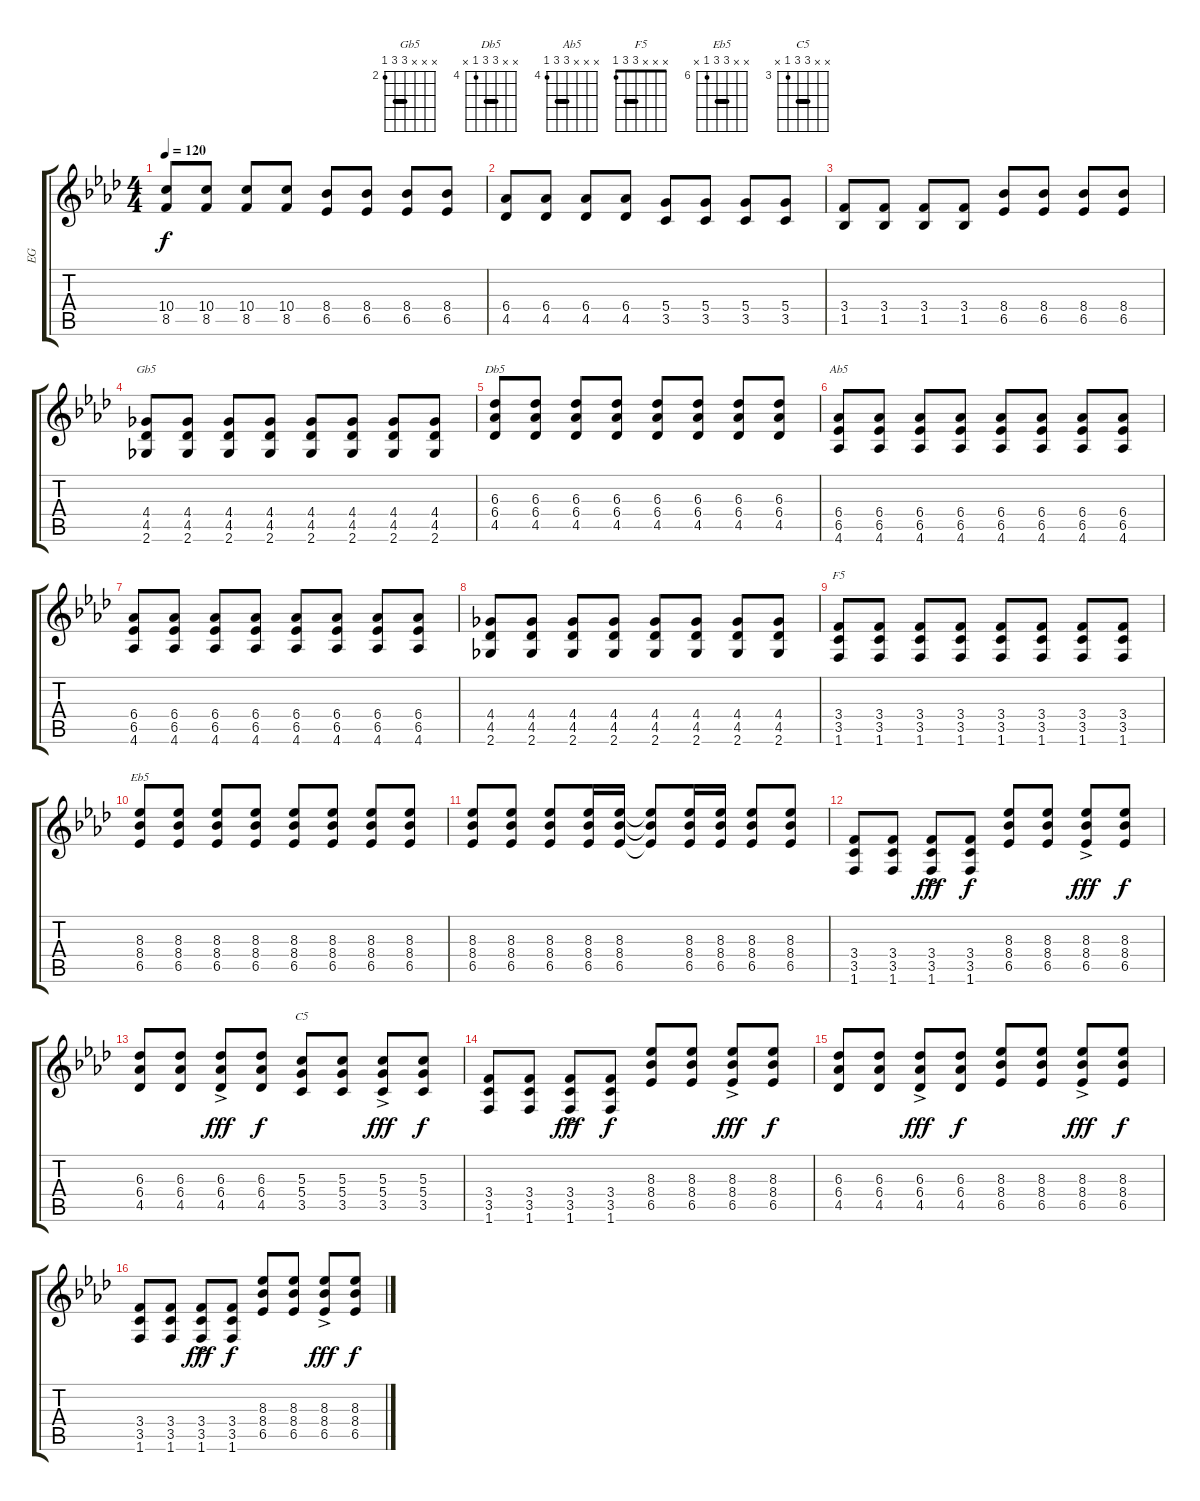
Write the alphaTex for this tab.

\track ("EG" "EG") {instrument overdrivenguitar}
\staff {score tabs}
\tuning (E4 B3 G3 D3 A2 E2) {hide}
\chord ("Gb5" x x x 4 4 2) {firstfret 2 barre 4}
\chord ("Db5" x x 6 6 4 x) {firstfret 4 barre 6}
\chord ("Ab5" x x x 6 6 4) {firstfret 4 barre 6}
\chord ("F5" x x x 3 3 1) {barre 3}
\chord ("Eb5" x x 8 8 6 x) {firstfret 6 barre 8}
\chord ("C5" x x 5 5 3 x) {firstfret 3 barre 5}
\ts (4 4)
\tempo 120
\clef g2
\ks ab
(10.4 8.5).8{dy f} (10.4 8.5).8 (10.4 8.5).8 (10.4 8.5).8 (8.4 6.5).8 (8.4 6.5).8 (8.4 6.5).8 (8.4 6.5).8 |
(6.4 4.5).8 (6.4 4.5).8 (6.4 4.5).8 (6.4 4.5).8 (5.4 3.5).8 (5.4 3.5).8 (5.4 3.5).8 (5.4 3.5).8 |
(3.4 1.5).8 (3.4 1.5).8 (3.4 1.5).8 (3.4 1.5).8 (8.4 6.5).8 (8.4 6.5).8 (8.4 6.5).8 (8.4 6.5).8 |
(4.4 4.5 2.6).8{ch "Gb5"} (4.4 4.5 2.6).8 (4.4 4.5 2.6).8 (4.4 4.5 2.6).8 (4.4 4.5 2.6).8 (4.4 4.5 2.6).8 (4.4 4.5 2.6).8 (4.4 4.5 2.6).8 |
(6.3 6.4 4.5).8{ch "Db5"} (6.3 6.4 4.5).8 (6.3 6.4 4.5).8 (6.3 6.4 4.5).8 (6.3 6.4 4.5).8 (6.3 6.4 4.5).8 (6.3 6.4 4.5).8 (6.3 6.4 4.5).8 |
(6.4 6.5 4.6).8{ch "Ab5"} (6.4 6.5 4.6).8 (6.4 6.5 4.6).8 (6.4 6.5 4.6).8 (6.4 6.5 4.6).8 (6.4 6.5 4.6).8 (6.4 6.5 4.6).8 (6.4 6.5 4.6).8 |
(6.4 6.5 4.6).8 (6.4 6.5 4.6).8 (6.4 6.5 4.6).8 (6.4 6.5 4.6).8 (6.4 6.5 4.6).8 (6.4 6.5 4.6).8 (6.4 6.5 4.6).8 (6.4 6.5 4.6).8 |
(4.4 4.5 2.6).8 (4.4 4.5 2.6).8 (4.4 4.5 2.6).8 (4.4 4.5 2.6).8 (4.4 4.5 2.6).8 (4.4 4.5 2.6).8 (4.4 4.5 2.6).8 (4.4 4.5 2.6).8 |
(3.4 3.5 1.6).8{ch "F5"} (3.4 3.5 1.6).8 (3.4 3.5 1.6).8 (3.4 3.5 1.6).8 (3.4 3.5 1.6).8 (3.4 3.5 1.6).8 (3.4 3.5 1.6).8 (3.4 3.5 1.6).8 |
(8.3 8.4 6.5).8{ch "Eb5"} (8.3 8.4 6.5).8 (8.3 8.4 6.5).8 (8.3 8.4 6.5).8 (8.3 8.4 6.5).8 (8.3 8.4 6.5).8 (8.3 8.4 6.5).8 (8.3 8.4 6.5).8 |
(8.3 8.4 6.5).8 (8.3 8.4 6.5).8 (8.3 8.4 6.5).8 (8.3 8.4 6.5).16 (8.3 8.4 6.5).16 (8.3{t} 8.4{t} 6.5{t}).8 (8.3 8.4 6.5).16 (8.3 8.4 6.5).16 (8.3 8.4 6.5).8 (8.3 8.4 6.5).8 |
(3.4 3.5 1.6).8 (3.4 3.5 1.6).8 (3.4{ac} 3.5{ac} 1.6{ac}).8{dy fff} (3.4 3.5 1.6).8{dy f} (8.3 8.4 6.5).8 (8.3 8.4 6.5).8 (8.3{ac} 8.4{ac} 6.5{ac}).8{dy fff} (8.3 8.4 6.5).8{dy f} |
(6.3 6.4 4.5).8 (6.3 6.4 4.5).8 (6.3{ac} 6.4{ac} 4.5{ac}).8{dy fff} (6.3 6.4 4.5).8{dy f} (5.3 5.4 3.5).8{ch "C5"} (5.3 5.4 3.5).8 (5.3{ac} 5.4{ac} 3.5{ac}).8{dy fff} (5.3 5.4 3.5).8{dy f} |
(3.4 3.5 1.6).8 (3.4 3.5 1.6).8 (3.4{ac} 3.5{ac} 1.6{ac}).8{dy fff} (3.4 3.5 1.6).8{dy f} (8.3 8.4 6.5).8 (8.3 8.4 6.5).8 (8.3{ac} 8.4{ac} 6.5{ac}).8{dy fff} (8.3 8.4 6.5).8{dy f} |
(6.3 6.4 4.5).8 (6.3 6.4 4.5).8 (6.3{ac} 6.4{ac} 4.5{ac}).8{dy fff} (6.3 6.4 4.5).8{dy f} (8.3 8.4 6.5).8 (8.3 8.4 6.5).8 (8.3{ac} 8.4{ac} 6.5{ac}).8{dy fff} (8.3 8.4 6.5).8{dy f} |
(3.4 3.5 1.6).8 (3.4 3.5 1.6).8 (3.4{ac} 3.5{ac} 1.6{ac}).8{dy fff} (3.4 3.5 1.6).8{dy f} (8.3 8.4 6.5).8 (8.3 8.4 6.5).8 (8.3{ac} 8.4{ac} 6.5{ac}).8{dy fff} (8.3 8.4 6.5).8{dy f}
